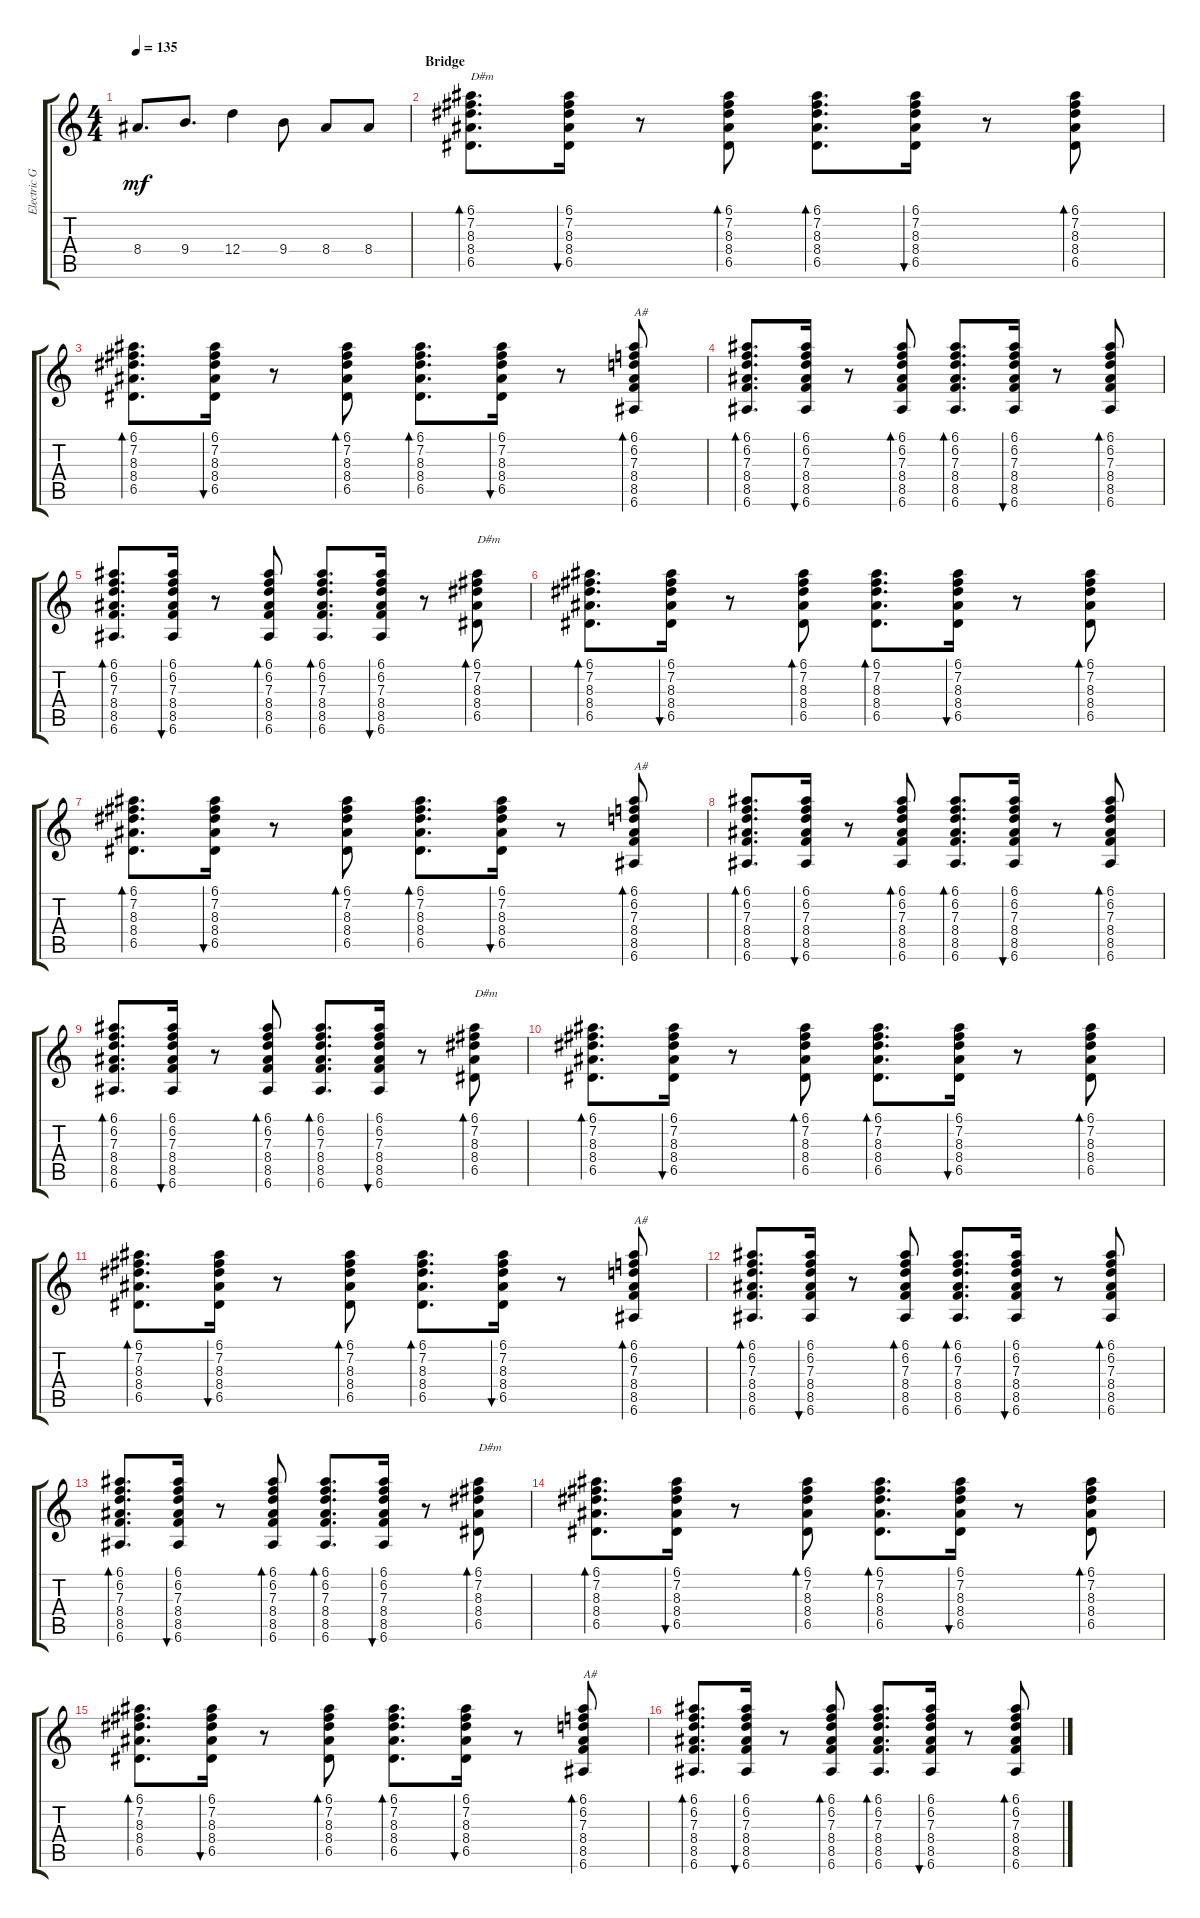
\track ("Electric Guitar" "Electric G") {instrument electricguitarclean}
\staff {score tabs}
\tuning (E4 B3 G3 D3 A2 E2) {hide}
\ts (4 4)
\tempo 135
\clef g2
\ks c
8.4.8{d dy mf} 9.4.8{d} 12.4.4 9.4.8 8.4.8 8.4.8 |
\section ("" "Bridge")
(6.1 7.2 8.3 8.4 6.5).8{d bd 30 txt "D#m"} (6.1 7.2 8.3 8.4 6.5).16{bu 30} r.8 (6.1 7.2 8.3 8.4 6.5).8{bd 30} (6.1 7.2 8.3 8.4 6.5).8{d bd 30} (6.1 7.2 8.3 8.4 6.5).16{bu 30} r.8 (6.1 7.2 8.3 8.4 6.5).8{bd 30} |
(6.1 7.2 8.3 8.4 6.5).8{d bd 30} (6.1 7.2 8.3 8.4 6.5).16{bu 30} r.8 (6.1 7.2 8.3 8.4 6.5).8{bd 30} (6.1 7.2 8.3 8.4 6.5).8{d bd 30} (6.1 7.2 8.3 8.4 6.5).16{bu 30} r.8 (6.1 6.2 7.3 8.4 8.5 6.6).8{bd 30 txt "A#"} |
(6.1 6.2 7.3 8.4 8.5 6.6).8{d bd 30} (6.1 6.2 7.3 8.4 8.5 6.6).16{bu 30} r.8 (6.1 6.2 7.3 8.4 8.5 6.6).8{bd 30} (6.1 6.2 7.3 8.4 8.5 6.6).8{d bd 30} (6.1 6.2 7.3 8.4 8.5 6.6).16{bu 30} r.8 (6.1 6.2 7.3 8.4 8.5 6.6).8{bd 30} |
(6.1 6.2 7.3 8.4 8.5 6.6).8{d bd 30} (6.1 6.2 7.3 8.4 8.5 6.6).16{bu 30} r.8 (6.1 6.2 7.3 8.4 8.5 6.6).8{bd 30} (6.1 6.2 7.3 8.4 8.5 6.6).8{d bd 30} (6.1 6.2 7.3 8.4 8.5 6.6).16{bu 30} r.8 (6.1 7.2 8.3 8.4 6.5).8{bd 30 txt "D#m"} |
(6.1 7.2 8.3 8.4 6.5).8{d bd 30} (6.1 7.2 8.3 8.4 6.5).16{bu 30} r.8 (6.1 7.2 8.3 8.4 6.5).8{bd 30} (6.1 7.2 8.3 8.4 6.5).8{d bd 30} (6.1 7.2 8.3 8.4 6.5).16{bu 30} r.8 (6.1 7.2 8.3 8.4 6.5).8{bd 30} |
(6.1 7.2 8.3 8.4 6.5).8{d bd 30} (6.1 7.2 8.3 8.4 6.5).16{bu 30} r.8 (6.1 7.2 8.3 8.4 6.5).8{bd 30} (6.1 7.2 8.3 8.4 6.5).8{d bd 30} (6.1 7.2 8.3 8.4 6.5).16{bu 30} r.8 (6.1 6.2 7.3 8.4 8.5 6.6).8{bd 30 txt "A#"} |
(6.1 6.2 7.3 8.4 8.5 6.6).8{d bd 30} (6.1 6.2 7.3 8.4 8.5 6.6).16{bu 30} r.8 (6.1 6.2 7.3 8.4 8.5 6.6).8{bd 30} (6.1 6.2 7.3 8.4 8.5 6.6).8{d bd 30} (6.1 6.2 7.3 8.4 8.5 6.6).16{bu 30} r.8 (6.1 6.2 7.3 8.4 8.5 6.6).8{bd 30} |
(6.1 6.2 7.3 8.4 8.5 6.6).8{d bd 30} (6.1 6.2 7.3 8.4 8.5 6.6).16{bu 30} r.8 (6.1 6.2 7.3 8.4 8.5 6.6).8{bd 30} (6.1 6.2 7.3 8.4 8.5 6.6).8{d bd 30} (6.1 6.2 7.3 8.4 8.5 6.6).16{bu 30} r.8 (6.1 7.2 8.3 8.4 6.5).8{bd 30 txt "D#m"} |
(6.1 7.2 8.3 8.4 6.5).8{d bd 30} (6.1 7.2 8.3 8.4 6.5).16{bu 30} r.8 (6.1 7.2 8.3 8.4 6.5).8{bd 30} (6.1 7.2 8.3 8.4 6.5).8{d bd 30} (6.1 7.2 8.3 8.4 6.5).16{bu 30} r.8 (6.1 7.2 8.3 8.4 6.5).8{bd 30} |
(6.1 7.2 8.3 8.4 6.5).8{d bd 30} (6.1 7.2 8.3 8.4 6.5).16{bu 30} r.8 (6.1 7.2 8.3 8.4 6.5).8{bd 30} (6.1 7.2 8.3 8.4 6.5).8{d bd 30} (6.1 7.2 8.3 8.4 6.5).16{bu 30} r.8 (6.1 6.2 7.3 8.4 8.5 6.6).8{bd 30 txt "A#"} |
(6.1 6.2 7.3 8.4 8.5 6.6).8{d bd 30} (6.1 6.2 7.3 8.4 8.5 6.6).16{bu 30} r.8 (6.1 6.2 7.3 8.4 8.5 6.6).8{bd 30} (6.1 6.2 7.3 8.4 8.5 6.6).8{d bd 30} (6.1 6.2 7.3 8.4 8.5 6.6).16{bu 30} r.8 (6.1 6.2 7.3 8.4 8.5 6.6).8{bd 30} |
(6.1 6.2 7.3 8.4 8.5 6.6).8{d bd 30} (6.1 6.2 7.3 8.4 8.5 6.6).16{bu 30} r.8 (6.1 6.2 7.3 8.4 8.5 6.6).8{bd 30} (6.1 6.2 7.3 8.4 8.5 6.6).8{d bd 30} (6.1 6.2 7.3 8.4 8.5 6.6).16{bu 30} r.8 (6.1 7.2 8.3 8.4 6.5).8{bd 30 txt "D#m"} |
(6.1 7.2 8.3 8.4 6.5).8{d bd 30} (6.1 7.2 8.3 8.4 6.5).16{bu 30} r.8 (6.1 7.2 8.3 8.4 6.5).8{bd 30} (6.1 7.2 8.3 8.4 6.5).8{d bd 30} (6.1 7.2 8.3 8.4 6.5).16{bu 30} r.8 (6.1 7.2 8.3 8.4 6.5).8{bd 30} |
(6.1 7.2 8.3 8.4 6.5).8{d bd 30} (6.1 7.2 8.3 8.4 6.5).16{bu 30} r.8 (6.1 7.2 8.3 8.4 6.5).8{bd 30} (6.1 7.2 8.3 8.4 6.5).8{d bd 30} (6.1 7.2 8.3 8.4 6.5).16{bu 30} r.8 (6.1 6.2 7.3 8.4 8.5 6.6).8{bd 30 txt "A#"} |
(6.1 6.2 7.3 8.4 8.5 6.6).8{d bd 30} (6.1 6.2 7.3 8.4 8.5 6.6).16{bu 30} r.8 (6.1 6.2 7.3 8.4 8.5 6.6).8{bd 30} (6.1 6.2 7.3 8.4 8.5 6.6).8{d bd 30} (6.1 6.2 7.3 8.4 8.5 6.6).16{bu 30} r.8 (6.1 6.2 7.3 8.4 8.5 6.6).8{bd 30}
